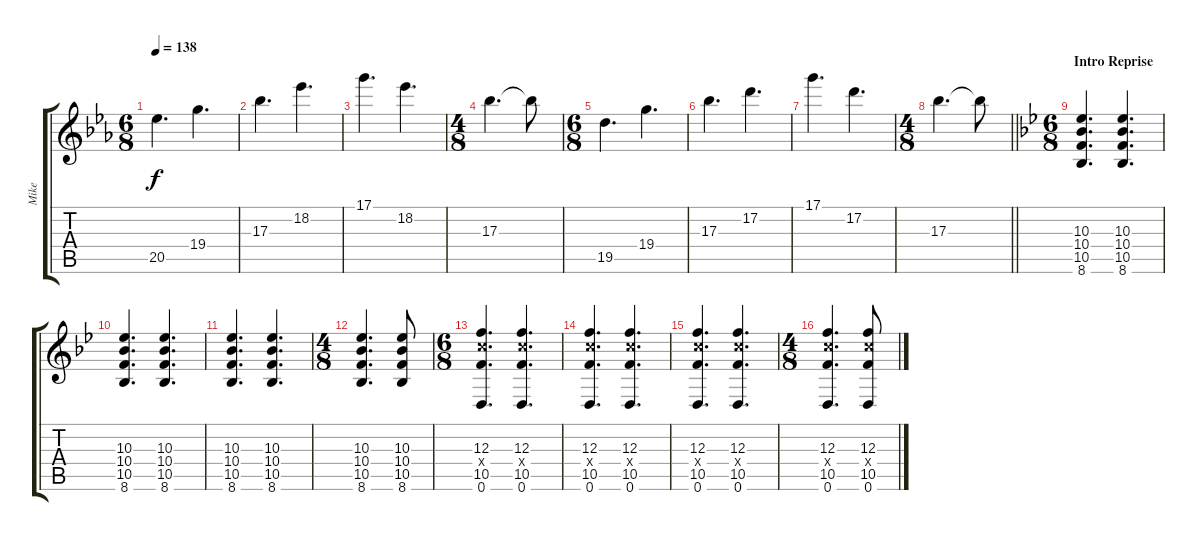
\track ("Mike" "Mike") {instrument distortionguitar}
\staff {score tabs}
\tuning (D4 A3 F3 C3 G2 D2) {hide}
\ts (6 8)
\tempo 138
\clef g2
\ks eb
20.5.4{d dy f} 19.4.4{d} |
17.3.4{d} 18.2.4{d} |
17.1.4{d} 18.2.4{d} |
\ts (4 8)
17.3.4{d} 17.3{t}.8 |
\ts (6 8)
19.5.4{d} 19.4.4{d} |
17.3.4{d} 17.2.4{d} |
17.1.4{d} 17.2.4{d} |
\ts (4 8)
\barLineRight lightlight
17.3.4{d} 17.3{t}.8 |
\ts (6 8)
\section ("" "Intro Reprise")
\ks bb
(10.3 10.4 10.5 8.6).4{d instrument distortionguitar} (10.3 10.4 10.5 8.6).4{d} |
(10.3 10.4 10.5 8.6).4{d} (10.3 10.4 10.5 8.6).4{d} |
(10.3 10.4 10.5 8.6).4{d} (10.3 10.4 10.5 8.6).4{d} |
\ts (4 8)
(10.3 10.4 10.5 8.6).4{d} (10.3 10.4 10.5 8.6).8 |
\ts (6 8)
(12.3 12.4{x} 10.5 0.6).4{d} (12.3 12.4{x} 10.5 0.6).4{d} |
(12.3 12.4{x} 10.5 0.6).4{d} (12.3 12.4{x} 10.5 0.6).4{d} |
(12.3 12.4{x} 10.5 0.6).4{d} (12.3 12.4{x} 10.5 0.6).4{d} |
\ts (4 8)
(12.3 12.4{x} 10.5 0.6).4{d} (12.3 12.4{x} 10.5 0.6).8
